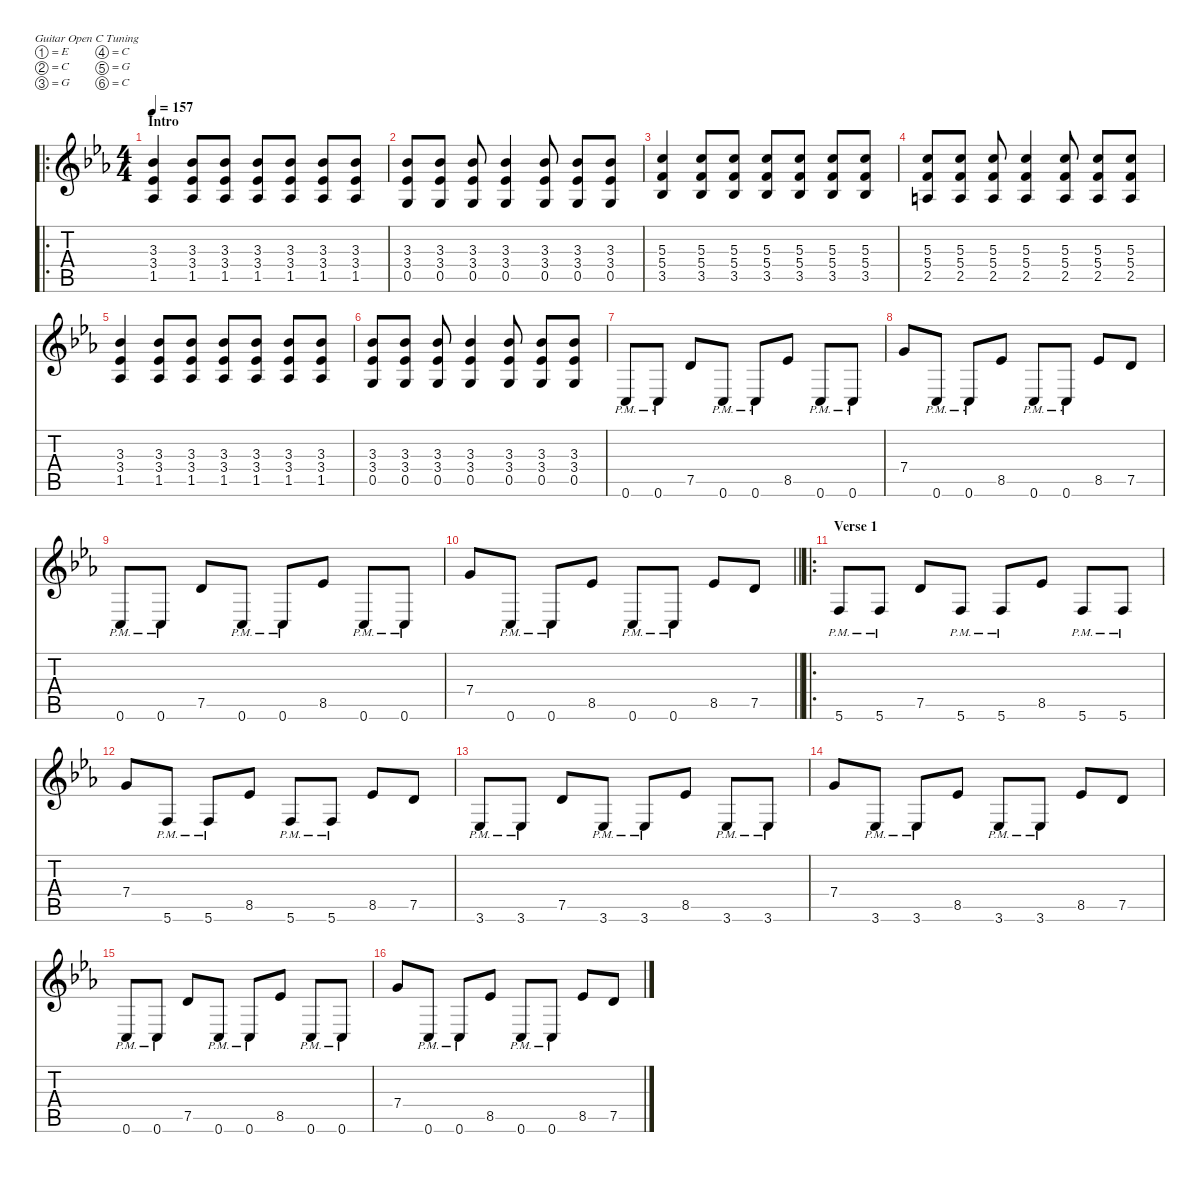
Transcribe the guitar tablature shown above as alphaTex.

\defaultSystemsLayout 4
\hideDynamics
\bracketExtendMode nobrackets
\singleTrackTrackNamePolicy hidden
\multiTrackTrackNamePolicy hidden
\firstSystemTrackNameMode fullname
\firstSystemTrackNameOrientation horizontal
\otherSystemsTrackNameOrientation horizontal
\track ("Guitar One" "dist.guit.") {instrument distortionguitar}
\staff {score tabs}
\tuning (E4 C4 G3 C3 G2 C2)
\ro
\ts (4 4)
\beaming (8 2 2 2 2)
\section ("" "Intro")
\tempo 157
\clef g2
\ks cminor
(3.3{acc b} 3.4{acc b} 1.5{acc b}).4{dy f instrument distortionguitar beam Up} (3.3{acc b} 3.4{acc b} 1.5{acc b}).8{beam Up} (3.3{acc b} 3.4{acc b} 1.5{acc b}).8{beam Up} (3.3{acc b} 3.4{acc b} 1.5{acc b}).8{beam Up} (3.3{acc b} 3.4{acc b} 1.5{acc b}).8{beam Up} (3.3{acc b} 3.4{acc b} 1.5{acc b}).8{beam Up} (3.3{acc b} 3.4{acc b} 1.5{acc b}).8{beam Up} |
(3.3{acc b} 3.4{acc b} 0.5{acc forcenatural}).8{beam Up} (3.3{acc b} 3.4{acc b} 0.5{acc forcenatural}).8{beam Up} (3.3{acc b} 3.4{acc b} 0.5{acc forcenatural}).8{beam Up} (3.3{acc b} 3.4{acc b} 0.5{acc forcenatural}).4{beam Up} (3.3{acc b} 3.4{acc b} 0.5{acc forcenatural}).8{beam Up} (3.3{acc b} 3.4{acc b} 0.5{acc forcenatural}).8{beam Up} (3.3{acc b} 3.4{acc b} 0.5{acc forcenatural}).8{beam Up} |
(5.3{acc forcenatural} 5.4{acc forcenatural} 3.5{acc b}).4{beam Up} (5.3{acc forcenatural} 5.4{acc forcenatural} 3.5{acc b}).8{beam Up} (5.3{acc forcenatural} 5.4{acc forcenatural} 3.5{acc b}).8{beam Up} (5.3{acc forcenatural} 5.4{acc forcenatural} 3.5{acc b}).8{beam Up} (5.3{acc forcenatural} 5.4{acc forcenatural} 3.5{acc b}).8{beam Up} (5.3{acc forcenatural} 5.4{acc forcenatural} 3.5{acc b}).8{beam Up} (5.3{acc forcenatural} 5.4{acc forcenatural} 3.5{acc b}).8{beam Up} |
(5.3{acc forcenatural} 5.4{acc forcenatural} 2.5{acc forcenatural}).8{beam Up} (5.3{acc forcenatural} 5.4{acc forcenatural} 2.5{acc forcenatural}).8{beam Up} (5.3{acc forcenatural} 5.4{acc forcenatural} 2.5{acc forcenatural}).8{beam Up} (5.3{acc forcenatural} 5.4{acc forcenatural} 2.5{acc forcenatural}).4{beam Up} (5.3{acc forcenatural} 5.4{acc forcenatural} 2.5{acc forcenatural}).8{beam Up} (5.3{acc forcenatural} 5.4{acc forcenatural} 2.5{acc forcenatural}).8{beam Up} (5.3{acc forcenatural} 5.4{acc forcenatural} 2.5{acc forcenatural}).8{beam Up} |
(3.3{acc b} 3.4{acc b} 1.5{acc b}).4{beam Up} (3.3{acc b} 3.4{acc b} 1.5{acc b}).8{beam Up} (3.3{acc b} 3.4{acc b} 1.5{acc b}).8{beam Up} (3.3{acc b} 3.4{acc b} 1.5{acc b}).8{beam Up} (3.3{acc b} 3.4{acc b} 1.5{acc b}).8{beam Up} (3.3{acc b} 3.4{acc b} 1.5{acc b}).8{beam Up} (3.3{acc b} 3.4{acc b} 1.5{acc b}).8{beam Up} |
(3.3{acc b} 3.4{acc b} 0.5{acc forcenatural}).8{beam Up} (3.3{acc b} 3.4{acc b} 0.5{acc forcenatural}).8{beam Up} (3.3{acc b} 3.4{acc b} 0.5{acc forcenatural}).8{beam Up} (3.3{acc b} 3.4{acc b} 0.5{acc forcenatural}).4{beam Up} (3.3{acc b} 3.4{acc b} 0.5{acc forcenatural}).8{beam Up} (3.3{acc b} 3.4{acc b} 0.5{acc forcenatural}).8{beam Up} (3.3{acc b} 3.4{acc b} 0.5{acc forcenatural}).8{beam Up} |
0.6{pm acc forcenatural}.8{beam Up} 0.6{pm acc forcenatural}.8{beam Up} 7.5{acc forcenatural}.8{beam Up} 0.6{pm acc forcenatural}.8{beam Up} 0.6{pm acc forcenatural}.8{beam Up} 8.5{acc b}.8{beam Up} 0.6{pm acc forcenatural}.8{beam Up} 0.6{pm acc forcenatural}.8{beam Up} |
7.4{acc forcenatural}.8{beam Up} 0.6{pm acc forcenatural}.8{beam Up} 0.6{pm acc forcenatural}.8{beam Up} 8.5{acc b}.8{beam Up} 0.6{pm acc forcenatural}.8{beam Up} 0.6{pm acc forcenatural}.8{beam Up} 8.5{acc b}.8{beam Up} 7.5{acc forcenatural}.8{beam Up} |
0.6{pm acc forcenatural}.8{beam Up} 0.6{pm acc forcenatural}.8{beam Up} 7.5{acc forcenatural}.8{beam Up} 0.6{pm acc forcenatural}.8{beam Up} 0.6{pm acc forcenatural}.8{beam Up} 8.5{acc b}.8{beam Up} 0.6{pm acc forcenatural}.8{beam Up} 0.6{pm acc forcenatural}.8{beam Up} |
\barLineRight lightlight
7.4{acc forcenatural}.8{beam Up} 0.6{pm acc forcenatural}.8{beam Up} 0.6{pm acc forcenatural}.8{beam Up} 8.5{acc b}.8{beam Up} 0.6{pm acc forcenatural}.8{beam Up} 0.6{pm acc forcenatural}.8{beam Up} 8.5{acc b}.8{beam Up} 7.5{acc forcenatural}.8{beam Up} |
\ro
\section ("" "Verse 1")
5.6{pm acc forcenatural}.8{beam Up} 5.6{pm acc forcenatural}.8{beam Up} 7.5{acc forcenatural}.8{beam Up} 5.6{pm acc forcenatural}.8{beam Up} 5.6{pm acc forcenatural}.8{beam Up} 8.5{acc b}.8{beam Up} 5.6{pm acc forcenatural}.8{beam Up} 5.6{pm acc forcenatural}.8{beam Up} |
7.4{acc forcenatural}.8{beam Up} 5.6{pm acc forcenatural}.8{beam Up} 5.6{pm acc forcenatural}.8{beam Up} 8.5{acc b}.8{beam Up} 5.6{pm acc forcenatural}.8{beam Up} 5.6{pm acc forcenatural}.8{beam Up} 8.5{acc b}.8{beam Up} 7.5{acc forcenatural}.8{beam Up} |
3.6{pm acc b}.8{beam Up} 3.6{pm acc b}.8{beam Up} 7.5{acc forcenatural}.8{beam Up} 3.6{pm acc b}.8{beam Up} 3.6{pm acc b}.8{beam Up} 8.5{acc b}.8{beam Up} 3.6{pm acc b}.8{beam Up} 3.6{pm acc b}.8{beam Up} |
7.4{acc forcenatural}.8{beam Up} 3.6{pm acc b}.8{beam Up} 3.6{pm acc b}.8{beam Up} 8.5{acc b}.8{beam Up} 3.6{pm acc b}.8{beam Up} 3.6{pm acc b}.8{beam Up} 8.5{acc b}.8{beam Up} 7.5{acc forcenatural}.8{beam Up} |
0.6{pm acc forcenatural}.8{beam Up} 0.6{pm acc forcenatural}.8{beam Up} 7.5{acc forcenatural}.8{beam Up} 0.6{pm acc forcenatural}.8{beam Up} 0.6{pm acc forcenatural}.8{beam Up} 8.5{acc b}.8{beam Up} 0.6{pm acc forcenatural}.8{beam Up} 0.6{pm acc forcenatural}.8{beam Up} |
7.4{acc forcenatural}.8{beam Up} 0.6{pm acc forcenatural}.8{beam Up} 0.6{pm acc forcenatural}.8{beam Up} 8.5{acc b}.8{beam Up} 0.6{pm acc forcenatural}.8{beam Up} 0.6{pm acc forcenatural}.8{beam Up} 8.5{acc b}.8{beam Up} 7.5{acc forcenatural}.8{beam Up}
